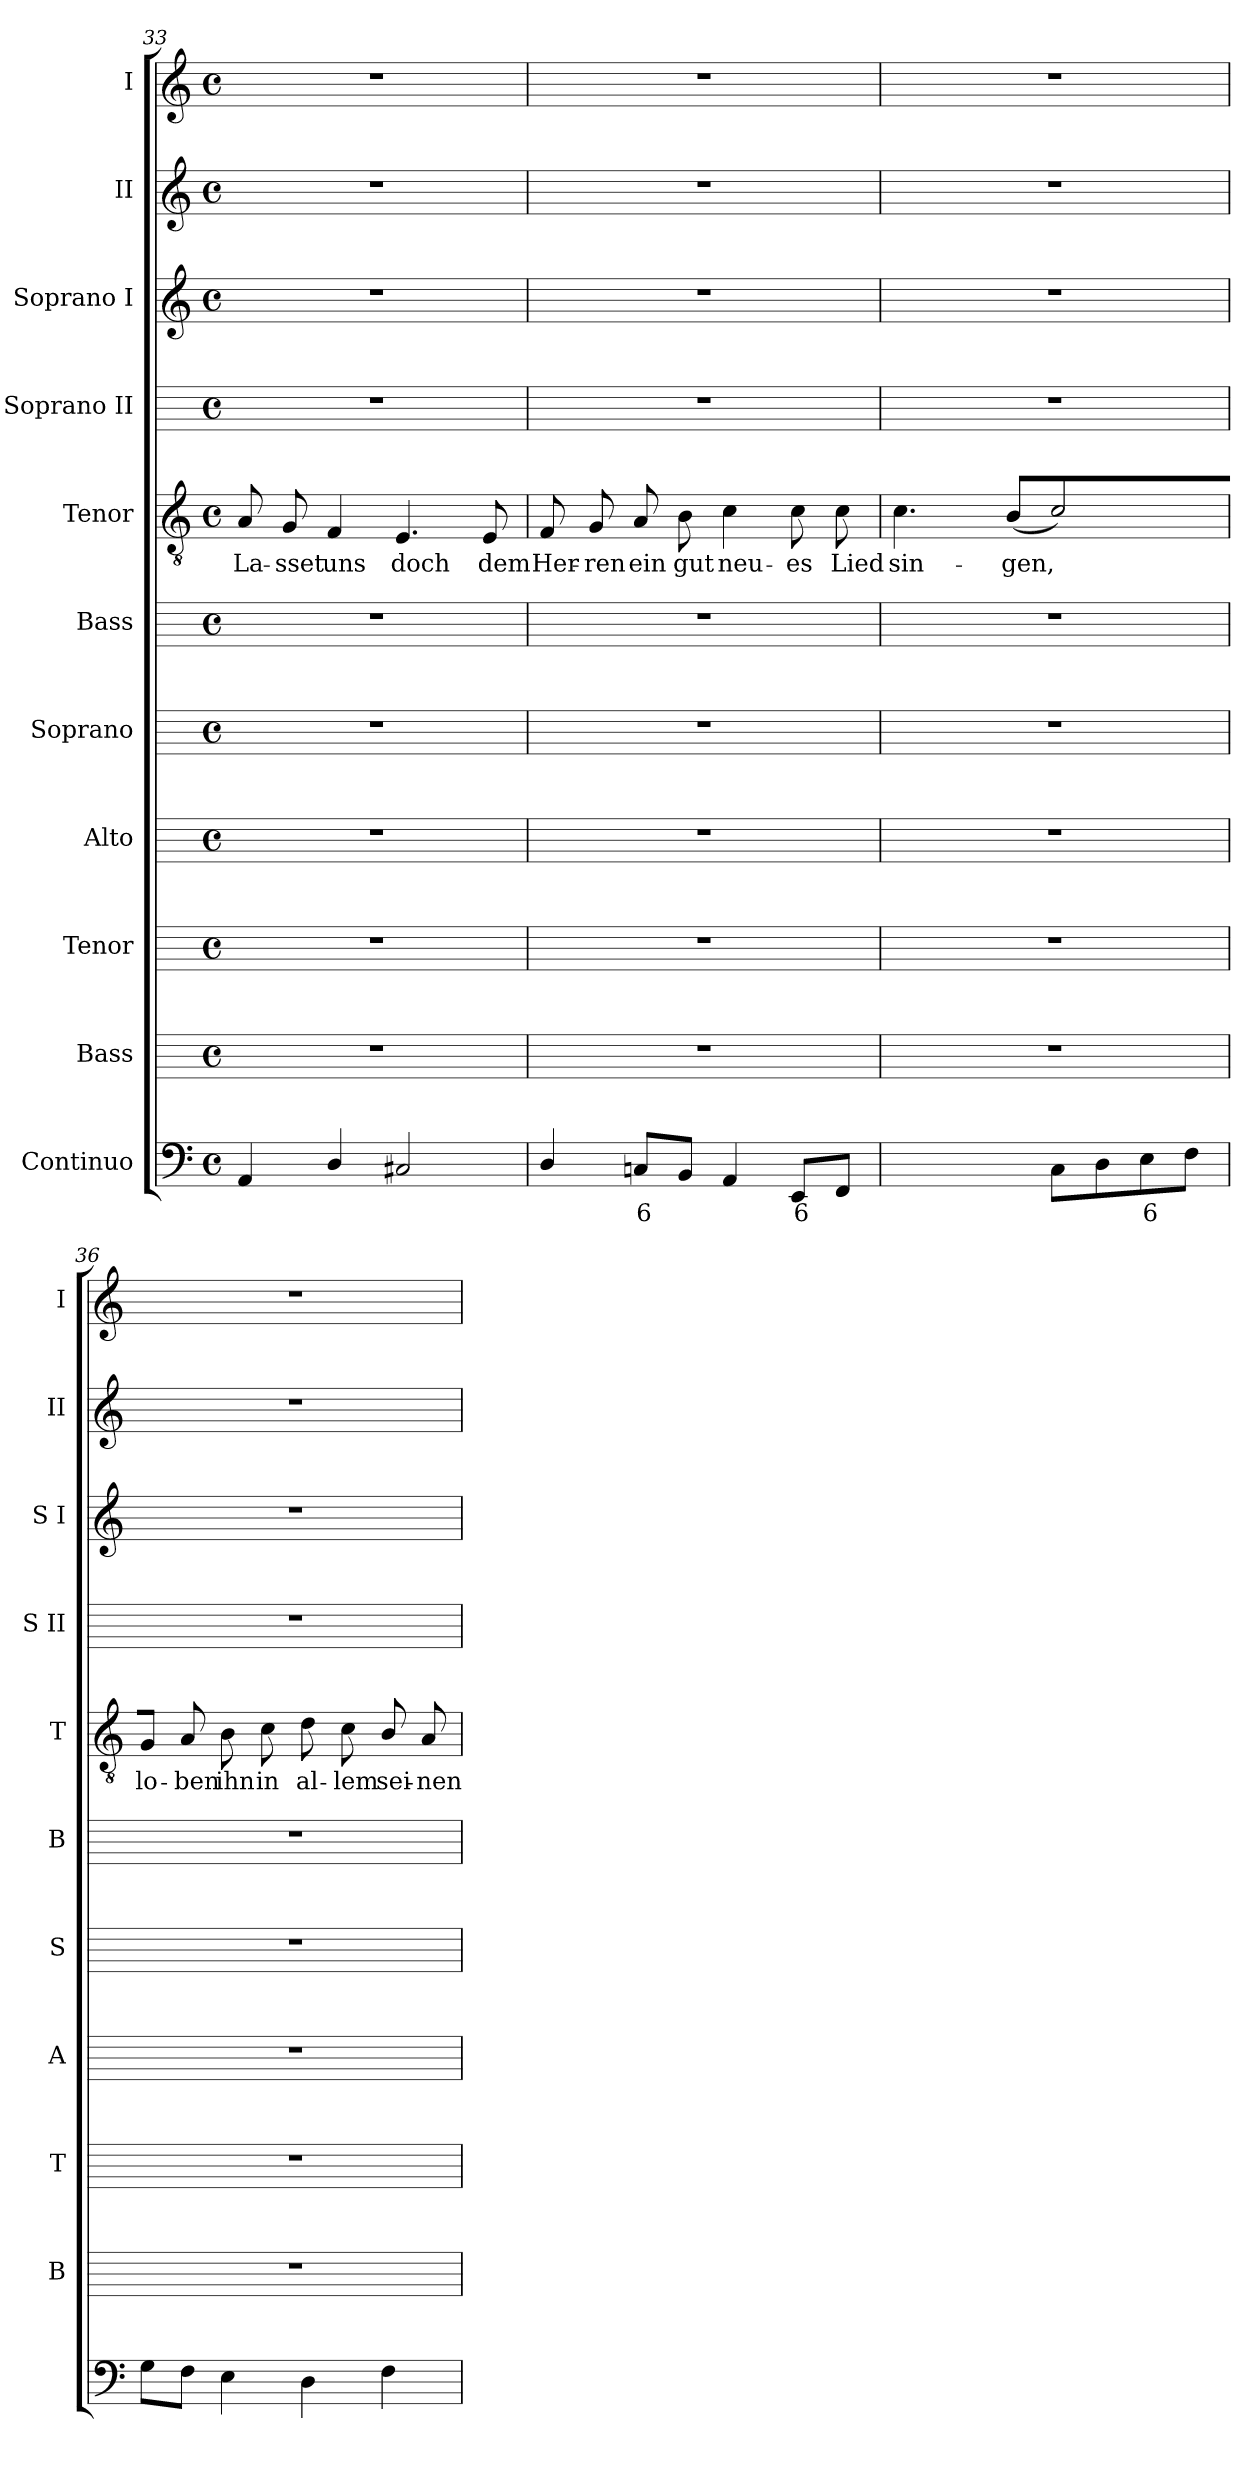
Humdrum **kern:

**kern	**text	**kern	**kern	**kern	**kern	**kern	**kern	**text	**kern	**kern	**kern	**kern
*part11	*part11	*part10	*part9	*part8	*part7	*part6	*part5	*part5	*part4	*part3	*part2	*part1
*staff11	*staff11	*staff10	*staff9	*staff8	*staff7	*staff6	*staff5	*staff5	*staff4	*staff3	*staff2	*staff1
*I"Continuo	*	*I"Bass	*I"Tenor	*I"Alto	*I"Soprano	*I"Bass	*I"Tenor	*	*I"Soprano II	*I"Soprano I	*I"II	*I"I
*	*	*I'B	*I'T	*I'A	*I'S	*I'B	*I'T	*	*I'S II	*I'S I	*I'II	*I'I
!!LO:LB:g=z
*clefF4	*	*	*	*	*	*	*clefGv2	*	*	*clefG2	*clefG2	*clefG2
*	*	*ITrd4c7	*ITrd4c7	*ITrd4c7	*ITrd4c7	*	*	*	*	*	*	*
*k[]	*	*	*	*	*	*	*k[]	*	*	*k[]	*k[]	*k[]
*C:	*	*	*	*	*	*	*C:	*	*	*C:	*C:	*C:
*M4/4	*	*M4/4	*M4/4	*M4/4	*M4/4	*M4/4	*M4/4	*	*M4/4	*M4/4	*M4/4	*M4/4
*met(c)	*	*met(c)	*met(c)	*met(c)	*met(c)	*met(c)	*met(c)	*	*met(c)	*met(c)	*met(c)	*met(c)
=33	=33	=33	=33	=33	=33	=33	=33	=33	=33	=33	=33	=33
!	!	!	!	!	!	!	!	!LO:LY:b	!	!	!	!
4AA	.	1r	1r	1r	1r	1r	8A	La-	1r	1r	1r	1r
!	!	!	!	!	!	!	!	!LO:LY:b	!	!	!	!
.	.	.	.	.	.	.	8G	-sset	.	.	.	.
!	!	!	!	!	!	!	!	!LO:LY:b	!	!	!	!
4D/	.	.	.	.	.	.	4F	uns	.	.	.	.
!	!	!	!	!	!	!	!	!LO:LY:b	!	!	!	!
2C#X	.	.	.	.	.	.	4.E	doch	.	.	.	.
!	!	!	!	!	!	!	!	!LO:LY:b	!	!	!	!
.	.	.	.	.	.	.	8E	dem	.	.	.	.
=34	=34	=34	=34	=34	=34	=34	=34	=34	=34	=34	=34	=34
!	!	!	!	!	!	!	!	!LO:LY:b	!	!	!	!
4D/	.	1r	1r	1r	1r	1r	8F	Her-	1r	1r	1r	1r
!	!	!	!	!	!	!	!	!LO:LY:b	!	!	!	!
.	.	.	.	.	.	.	8G	-ren	.	.	.	.
!	!LO:LY:b	!	!	!	!	!	!	!LO:LY:b	!	!	!	!
8CnL	6	.	.	.	.	.	8A	ein	.	.	.	.
!	!	!	!	!	!	!	!	!LO:LY:b	!	!	!	!
8BBJ	.	.	.	.	.	.	8B	gut	.	.	.	.
!	!	!	!	!	!	!	!	!LO:LY:b	!	!	!	!
4AA	.	.	.	.	.	.	4c	neu-	.	.	.	.
!	!LO:LY:b	!	!	!	!	!	!	!LO:LY:b	!	!	!	!
8EEL	6	.	.	.	.	.	8c	-es	.	.	.	.
!	!	!	!	!	!	!	!	!LO:LY:b	!	!	!	!
8FFJ	.	.	.	.	.	.	8c	Lied	.	.	.	.
=35	=35	=35	=35	=35	=35	=35	=35	=35	=35	=35	=35	=35
!	!LO:LY:b	!	!	!	!	!	!	!LO:LY:b	!	!	!	!
[4GGyy	4	1r	1r	1r	1r	1r	4.c	sin-	1r	1r	1r	1r
!	!LO:LY:b	!	!	!	!	!	!	!	!	!	!	!
4GGyy]	3	.	.	.	.	.	.	.	.	.	.	.
!	!	!	!	!	!	!	!	!LO:LY:b	!	!	!	!
.	.	.	.	.	.	.	(>8BL	-gen,	.	.	.	.
8CL	.	.	.	.	.	.	2c)	.	.	.	.	.
8D	.	.	.	.	.	.	.	.	.	.	.	.
!	!LO:LY:b	!	!	!	!	!	!	!	!	!	!	!
8E	6	.	.	.	.	.	.	.	.	.	.	.
8FJ	.	.	.	.	.	.	.	.	.	.	.	.
=36	=36	=36	=36	=36	=36	=36	=36	=36	=36	=36	=36	=36
!	!	!	!	!	!	!	!	!LO:LY:b	!	!	!	!
8GL	.	1r	1r	1r	1r	1r	8GJ	lo-	1r	1r	1r	1r
!	!	!	!	!	!	!	!	!LO:LY:b	!	!	!	!
8FJ	.	.	.	.	.	.	8A	-ben	.	.	.	.
!	!	!	!	!	!	!	!	!LO:LY:b	!	!	!	!
4E	.	.	.	.	.	.	8B	ihn	.	.	.	.
!	!	!	!	!	!	!	!	!LO:LY:b	!	!	!	!
.	.	.	.	.	.	.	8c	in	.	.	.	.
!	!	!	!	!	!	!	!	!LO:LY:b	!	!	!	!
4D	.	.	.	.	.	.	8d	al-	.	.	.	.
!	!	!	!	!	!	!	!	!LO:LY:b	!	!	!	!
.	.	.	.	.	.	.	8c	-lem	.	.	.	.
!	!	!	!	!	!	!	!	!LO:LY:b	!	!	!	!
4F	.	.	.	.	.	.	8B/	sei-	.	.	.	.
!	!	!	!	!	!	!	!	!LO:LY:b	!	!	!	!
.	.	.	.	.	.	.	8A	-nen	.	.	.	.
=	=	=	=	=	=	=	=	=	=	=	=	=
*-	*-	*-	*-	*-	*-	*-	*-	*-	*-	*-	*-	*-
